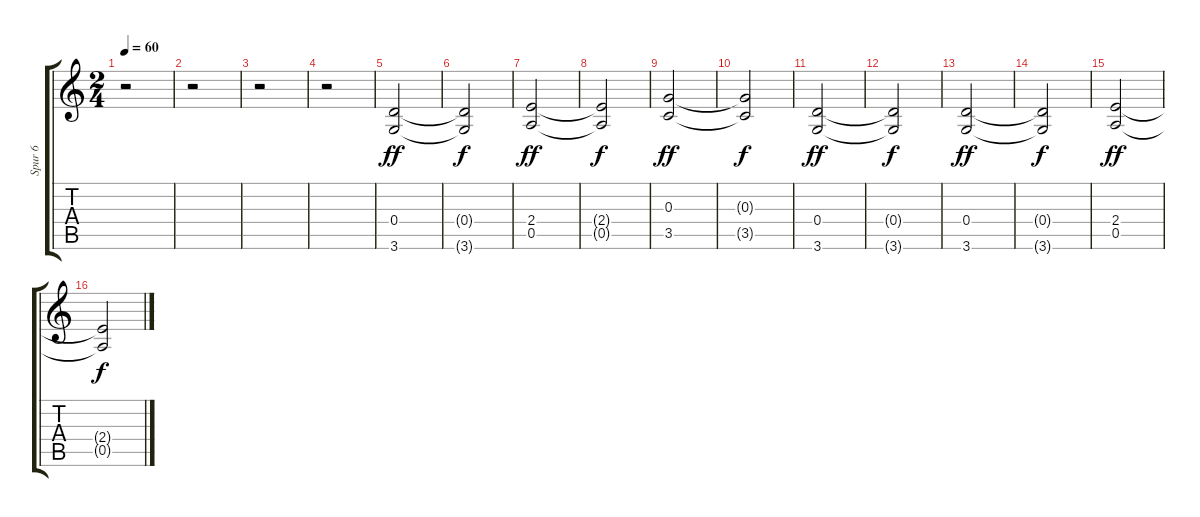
\track ("Spur 6" "Spur 6") {instrument distortionguitar}
\staff {score tabs}
\tuning (E4 B3 G3 D3 A2 E2) {hide}
\ts (2 4)
\tempo 60
\clef g2
\ks c
r.2{dy f} |
r.2 |
r.2 |
r.2 |
(0.4 3.6).2{dy ff volume 7} |
(0.4{t} 3.6{t}).2{dy f} |
(2.4 0.5).2{dy ff} |
(2.4{t} 0.5{t}).2{dy f} |
(0.3 3.5).2{dy ff} |
(0.3{t} 3.5{t}).2{dy f} |
(0.4 3.6).2{dy ff} |
(0.4{t} 3.6{t}).2{dy f} |
(0.4 3.6).2{dy ff} |
(0.4{t} 3.6{t}).2{dy f} |
(2.4 0.5).2{dy ff} |
(2.4{t} 0.5{t}).2{dy f}
